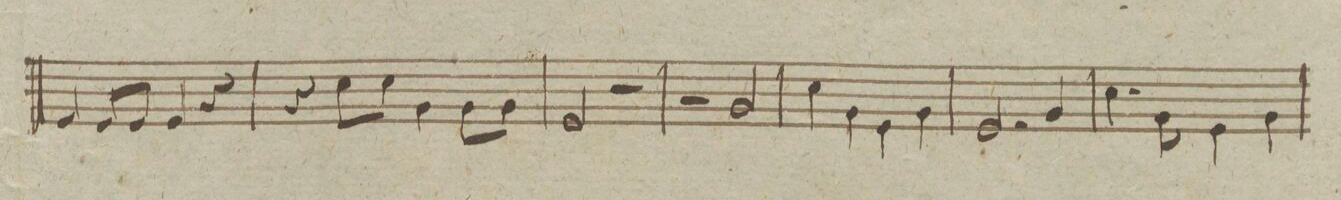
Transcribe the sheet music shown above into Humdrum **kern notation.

**kern	**dynam
*I"Clarino Secundo in C.	*
*clefG2	*
*k[]	*
*met(c|)	*
*M2/2	*
4e/	.
8e/L	.
8e/J	.
4e/	.
4r	.
=218	=218
4r	.
8cc\L	.
8cc\J	.
4g\	.
8gL\	.
8gJ\	.
=219	=219
2e/	.
2r	.
=220	=220
2r	.
2g/	.
=221	=221
4cc\	.
4g\	.
4e\	.
4g\	.
=222	=222
2.e/	.
4g/	.
=223	=223
4.cc\	.
8g\	.
4e\	.
4g\	.
=224	=224
*-	*-
